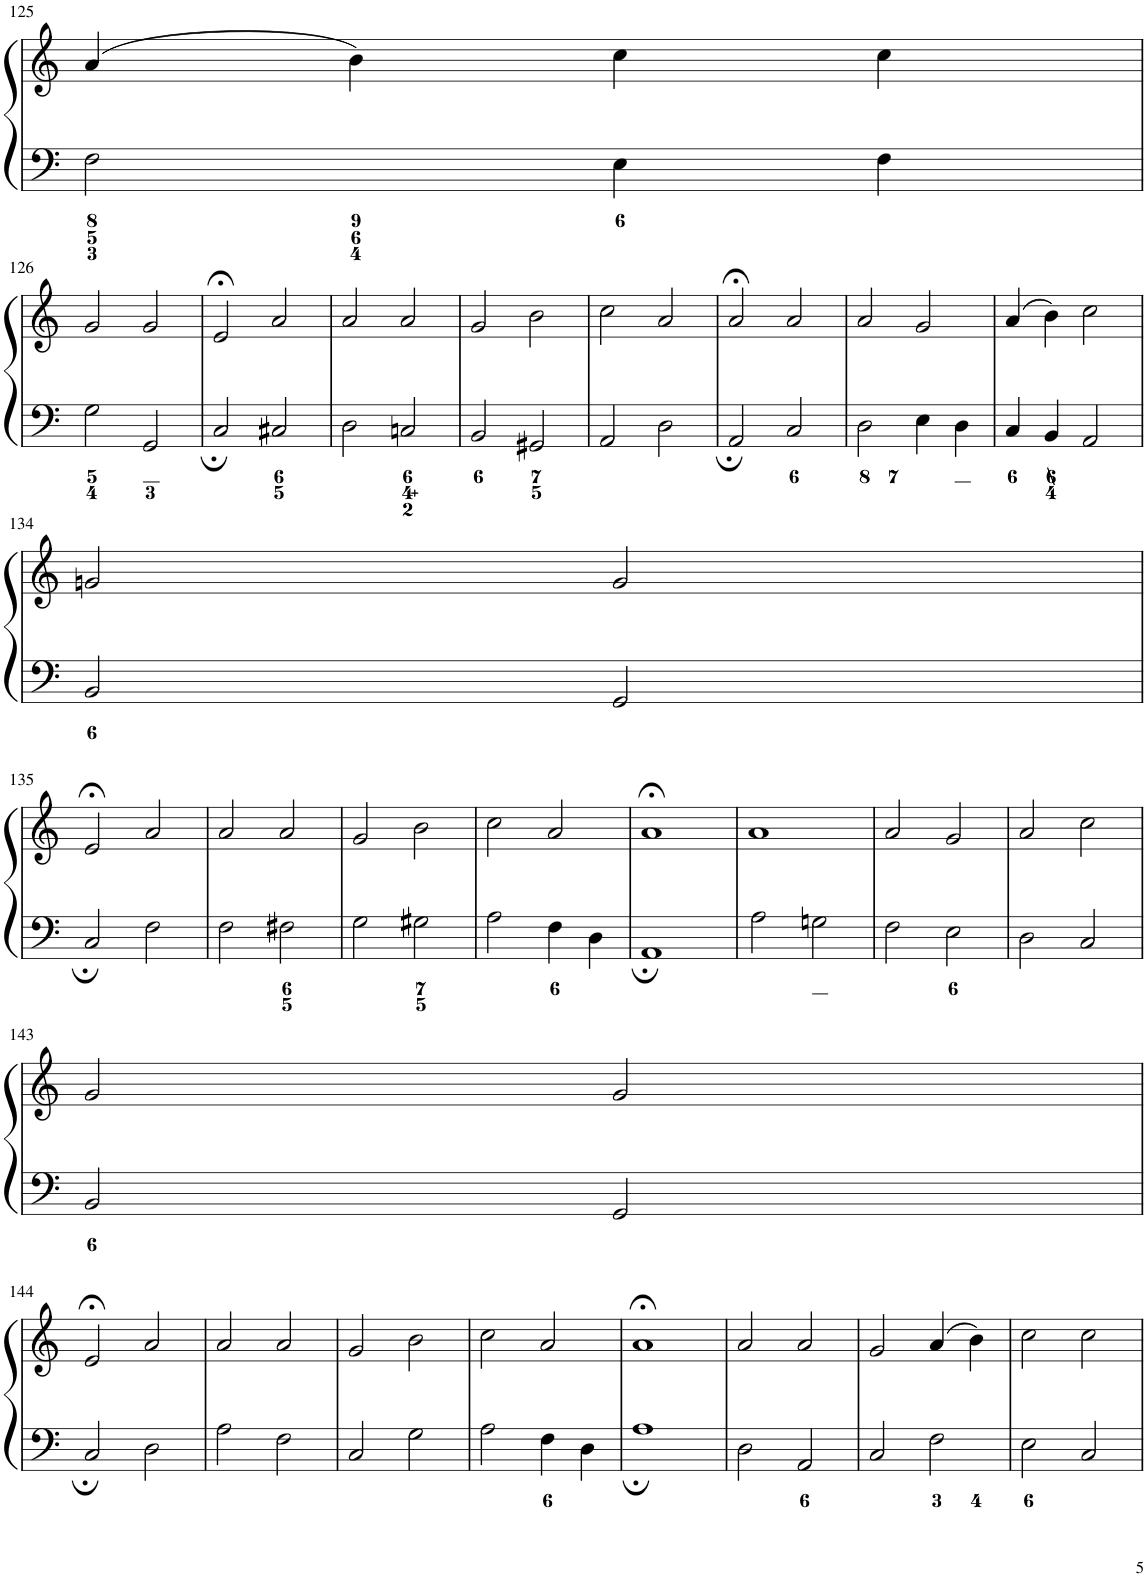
**kern	**kern
*part1	*part1
*staff2	*staff1
*I"Piano	*
*I'Pno.	*
!!LO:PB:g=z
*clefF4	*clefG2
*k[]	*k[]
*M4/4	*M4/4
*met(c)	*met(c)
=125	=125
2F\	(4a/
.	4b\)
4E\	4cc\
4F\	4cc\
!!LO:LB:g=z
=126	=126
2G\	2g/
2GG/	2g/
=127	=127
2C/	2e;</
2C#X/	2a/
=128	=128
2D\	2a/
2Cn/	2a/
=129	=129
2BB/	2g/
2GG#X/	2b\
=130	=130
2AA/	2cc\
2D\	2a/
=131	=131
2AA/	2a;</
2C/	2a/
=132	=132
2D\	2a/
4E\	2g/
4D\	.
=133	=133
4C/	(4a/
4BB/	4b\)
2AA/	2cc\
!!LO:LB:g=z
=134	=134
2BB/	2gn/
2GG/	2g/
!!LO:LB:g=z
=135	=135
2C/	2e;</
2F\	2a/
=136	=136
2F\	2a/
2F#X\	2a/
=137	=137
2G\	2g/
2G#X\	2b\
=138	=138
2A\	2cc\
4F\	2a/
4D\	.
=139	=139
1AA	1a;<
=140	=140
2A\	1a
2Gn\	.
=141	=141
2F\	2a/
2E\	2g/
=142	=142
2D\	2a/
2C/	2cc\
!!LO:LB:g=z
=143	=143
2BB/	2g/
2GG/	2g/
!!LO:LB:g=z
=144	=144
2C/	2e;</
2D\	2a/
=145	=145
2A\	2a/
2F\	2a/
=146	=146
2C/	2g/
2G\	2b\
=147	=147
2A\	2cc\
4F\	2a/
4D\	.
=148	=148
1A	1a;<
=149	=149
2D\	2a/
2AA/	2a/
=150	=150
2C/	2g/
2F\	(4a/
.	4b\)
=151	=151
2E\	2cc\
2C/	2cc\
=	=
*-	*-
